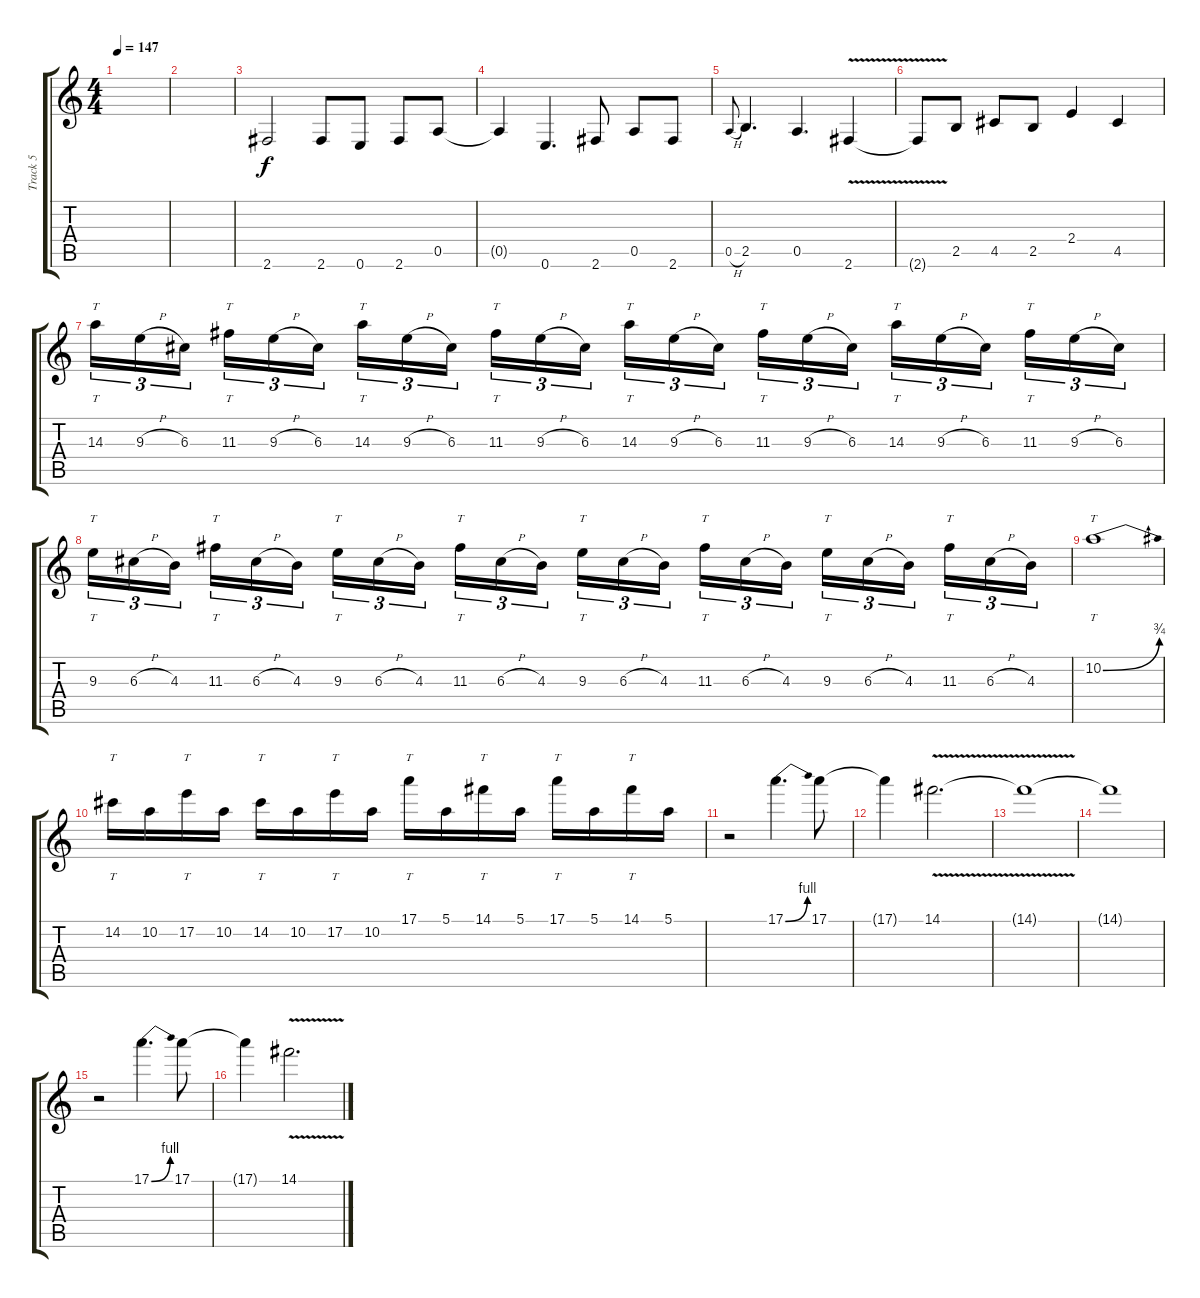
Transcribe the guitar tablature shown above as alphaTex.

\track ("Track 5" "Track 5") {instrument distortionguitar}
\staff {score tabs}
\tuning (E4 B3 G3 D3 A2 E2) {hide}
\ts (4 4)
\tempo 147
\clef g2
\ks c
|
|
2.6.2{volume 16} 2.6.8 0.6.8 2.6.8 0.5.8 |
0.5{t}.4 0.6.4{d} 2.6.8 0.5.8 2.6.8 |
0.5{h}.8{gr onbeat} 2.5.4{d} 0.5.4{d} 2.6{v}.4 |
2.6{t}.8 2.5.8 4.5.8 2.5.8 2.4.4 4.5.4 |
14.3.16{tt tu (3 2)} 9.3{h}.16{tu (3 2)} 6.3.16{tu (3 2) beam splitsecondary} 11.3.16{tt tu (3 2)} 9.3{h}.16{tu (3 2)} 6.3.16{tu (3 2)} 14.3.16{tt tu (3 2)} 9.3{h}.16{tu (3 2)} 6.3.16{tu (3 2) beam splitsecondary} 11.3.16{tt tu (3 2)} 9.3{h}.16{tu (3 2)} 6.3.16{tu (3 2)} 14.3.16{tt tu (3 2)} 9.3{h}.16{tu (3 2)} 6.3.16{tu (3 2) beam splitsecondary} 11.3.16{tt tu (3 2)} 9.3{h}.16{tu (3 2)} 6.3.16{tu (3 2)} 14.3.16{tt tu (3 2)} 9.3{h}.16{tu (3 2)} 6.3.16{tu (3 2) beam splitsecondary} 11.3.16{tt tu (3 2)} 9.3{h}.16{tu (3 2)} 6.3.16{tu (3 2)} |
9.3.16{tt tu (3 2)} 6.3{h}.16{tu (3 2)} 4.3.16{tu (3 2) beam splitsecondary} 11.3.16{tt tu (3 2)} 6.3{h}.16{tu (3 2)} 4.3.16{tu (3 2)} 9.3.16{tt tu (3 2)} 6.3{h}.16{tu (3 2)} 4.3.16{tu (3 2) beam splitsecondary} 11.3.16{tt tu (3 2)} 6.3{h}.16{tu (3 2)} 4.3.16{tu (3 2)} 9.3.16{tt tu (3 2)} 6.3{h}.16{tu (3 2)} 4.3.16{tu (3 2) beam splitsecondary} 11.3.16{tt tu (3 2)} 6.3{h}.16{tu (3 2)} 4.3.16{tu (3 2)} 9.3.16{tt tu (3 2)} 6.3{h}.16{tu (3 2)} 4.3.16{tu (3 2) beam splitsecondary} 11.3.16{tt tu (3 2)} 6.3{h}.16{tu (3 2)} 4.3.16{tu (3 2)} |
10.2{be (bend 0 0 60 3)}.1{tt} |
14.2.16{tt} 10.2.16 17.2.16{tt} 10.2.16 14.2.16{tt} 10.2.16 17.2.16{tt} 10.2.16 17.1.16{tt} 5.1.16 14.1.16{tt} 5.1.16 17.1.16{tt} 5.1.16 14.1.16{tt} 5.1.16 |
r.2{volume 10} 17.1{be (bend 0 0 60 4)}.4{d} 17.1.8 |
17.1{t}.4 14.1{v}.2{d} |
14.1{t}.1 |
14.1{t}.1 |
r.2 17.1{be (bend 0 0 60 4)}.4{d} 17.1.8 |
17.1{t}.4 14.1{v}.2{d}
